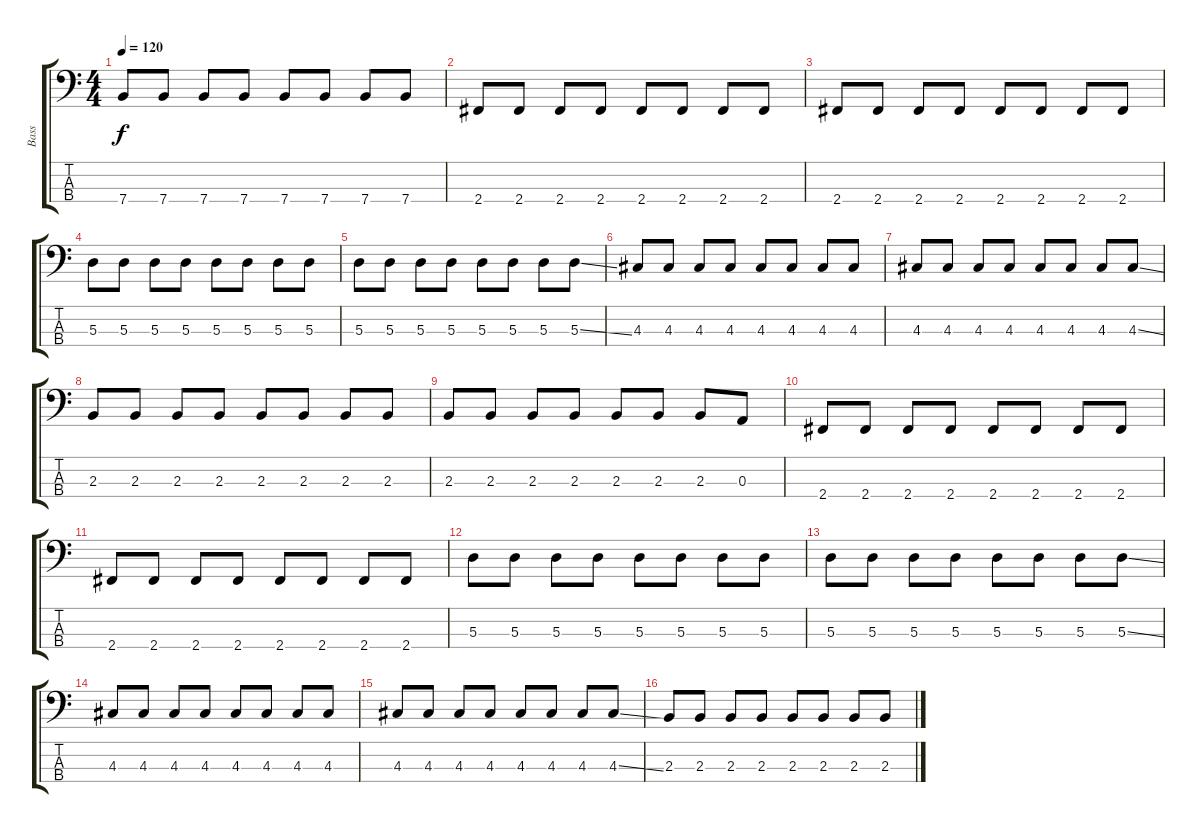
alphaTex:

\track ("Bass" "Bass") {instrument acousticbass}
\staff {score tabs}
\tuning (G2 D2 A1 E1) {hide}
\ts (4 4)
\tempo 120
\clef f4
\ks c
7.4.8{dy f} 7.4.8 7.4.8 7.4.8 7.4.8 7.4.8 7.4.8 7.4.8 |
2.4.8 2.4.8 2.4.8 2.4.8 2.4.8 2.4.8 2.4.8 2.4.8 |
2.4.8 2.4.8 2.4.8 2.4.8 2.4.8 2.4.8 2.4.8 2.4.8 |
5.3.8 5.3.8 5.3.8 5.3.8 5.3.8 5.3.8 5.3.8 5.3.8 |
5.3.8 5.3.8 5.3.8 5.3.8 5.3.8 5.3.8 5.3.8 5.3{ss}.8 |
4.3.8 4.3.8 4.3.8 4.3.8 4.3.8 4.3.8 4.3.8 4.3.8 |
4.3.8 4.3.8 4.3.8 4.3.8 4.3.8 4.3.8 4.3.8 4.3{ss}.8 |
2.3.8 2.3.8 2.3.8 2.3.8 2.3.8 2.3.8 2.3.8 2.3.8 |
2.3.8 2.3.8 2.3.8 2.3.8 2.3.8 2.3.8 2.3.8 0.3.8 |
2.4.8 2.4.8 2.4.8 2.4.8 2.4.8 2.4.8 2.4.8 2.4.8 |
2.4.8 2.4.8 2.4.8 2.4.8 2.4.8 2.4.8 2.4.8 2.4.8 |
5.3.8 5.3.8 5.3.8 5.3.8 5.3.8 5.3.8 5.3.8 5.3.8 |
5.3.8 5.3.8 5.3.8 5.3.8 5.3.8 5.3.8 5.3.8 5.3{ss}.8 |
4.3.8 4.3.8 4.3.8 4.3.8 4.3.8 4.3.8 4.3.8 4.3.8 |
4.3.8 4.3.8 4.3.8 4.3.8 4.3.8 4.3.8 4.3.8 4.3{ss}.8 |
2.3.8 2.3.8 2.3.8 2.3.8 2.3.8 2.3.8 2.3.8 2.3.8
